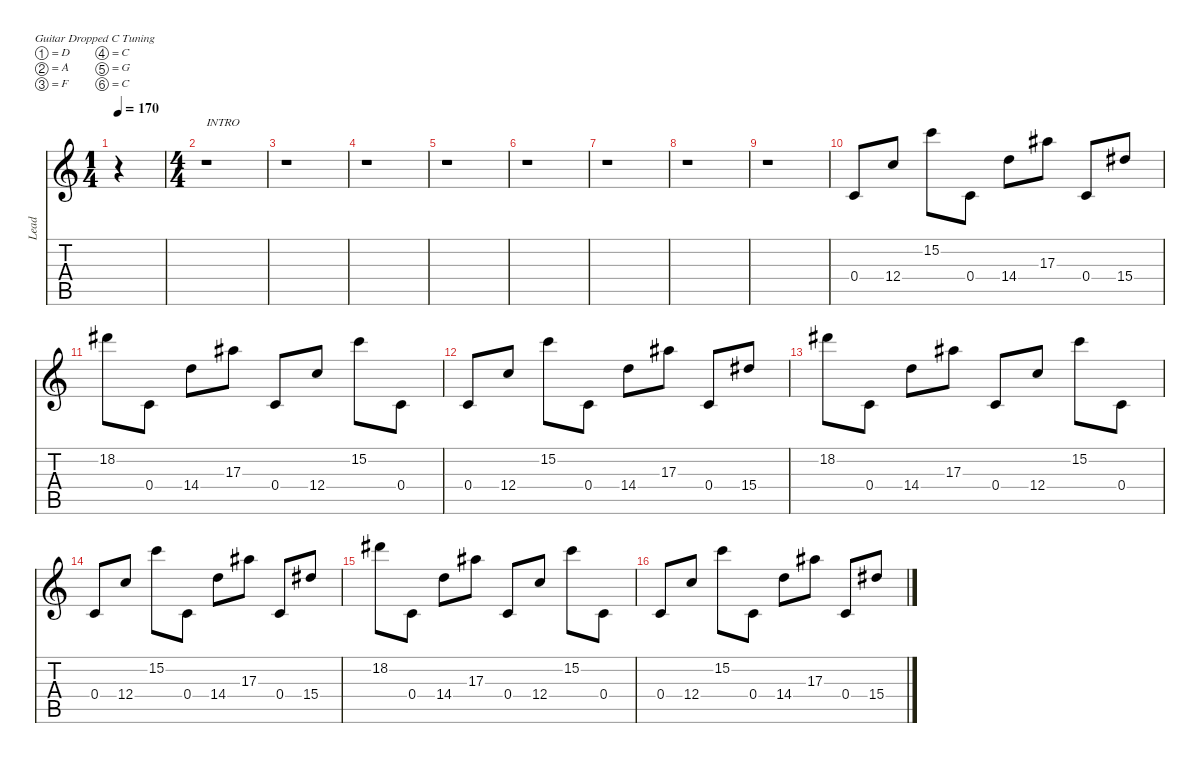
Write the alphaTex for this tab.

\hideDynamics
\bracketExtendMode nobrackets
\otherSystemsTrackNameOrientation horizontal
\track ("Lead" "Lead") {instrument overdrivenguitar}
\staff {score tabs}
\tuning (D4 A3 F3 C3 G2 C2)
\ts (1 4)
\tempo 170
\clef g2
\ks c
r.4{dy mf instrument overdrivenguitar beam Down} |
\ts (4 4)
r.1{txt "INTRO" beam Down} |
r.1{beam Down} |
r.1{beam Down} |
r.1{beam Down} |
r.1{beam Down} |
r.1{beam Down} |
r.1{beam Down} |
r.1{beam Down} |
0.4.8{beam Up} 12.4.8{beam Up} 15.2.8{beam Down} 0.4.8{beam Down} 14.4.8{beam Down} 17.3{acc #}.8{beam Down} 0.4.8{beam Up} 15.4{acc #}.8{beam Up} |
18.2{acc #}.8{beam Down} 0.4.8{beam Down} 14.4.8{beam Down} 17.3{acc #}.8{beam Down} 0.4.8{beam Up} 12.4.8{beam Up} 15.2.8{beam Down} 0.4.8{beam Down} |
0.4.8{beam Up} 12.4.8{beam Up} 15.2.8{beam Down} 0.4.8{beam Down} 14.4.8{beam Down} 17.3{acc #}.8{beam Down} 0.4.8{beam Up} 15.4{acc #}.8{beam Up} |
18.2{acc #}.8{beam Down} 0.4.8{beam Down} 14.4.8{beam Down} 17.3{acc #}.8{beam Down} 0.4.8{beam Up} 12.4.8{beam Up} 15.2.8{beam Down} 0.4.8{beam Down} |
0.4.8{beam Up} 12.4.8{beam Up} 15.2.8{beam Down} 0.4.8{beam Down} 14.4.8{beam Down} 17.3{acc #}.8{beam Down} 0.4.8{beam Up} 15.4{acc #}.8{beam Up} |
18.2{acc #}.8{beam Down} 0.4.8{beam Down} 14.4.8{beam Down} 17.3{acc #}.8{beam Down} 0.4.8{beam Up} 12.4.8{beam Up} 15.2.8{beam Down} 0.4.8{beam Down} |
0.4.8{beam Up} 12.4.8{beam Up} 15.2.8{beam Down} 0.4.8{beam Down} 14.4.8{beam Down} 17.3{acc #}.8{beam Down} 0.4.8{beam Up} 15.4{acc #}.8{beam Up}
